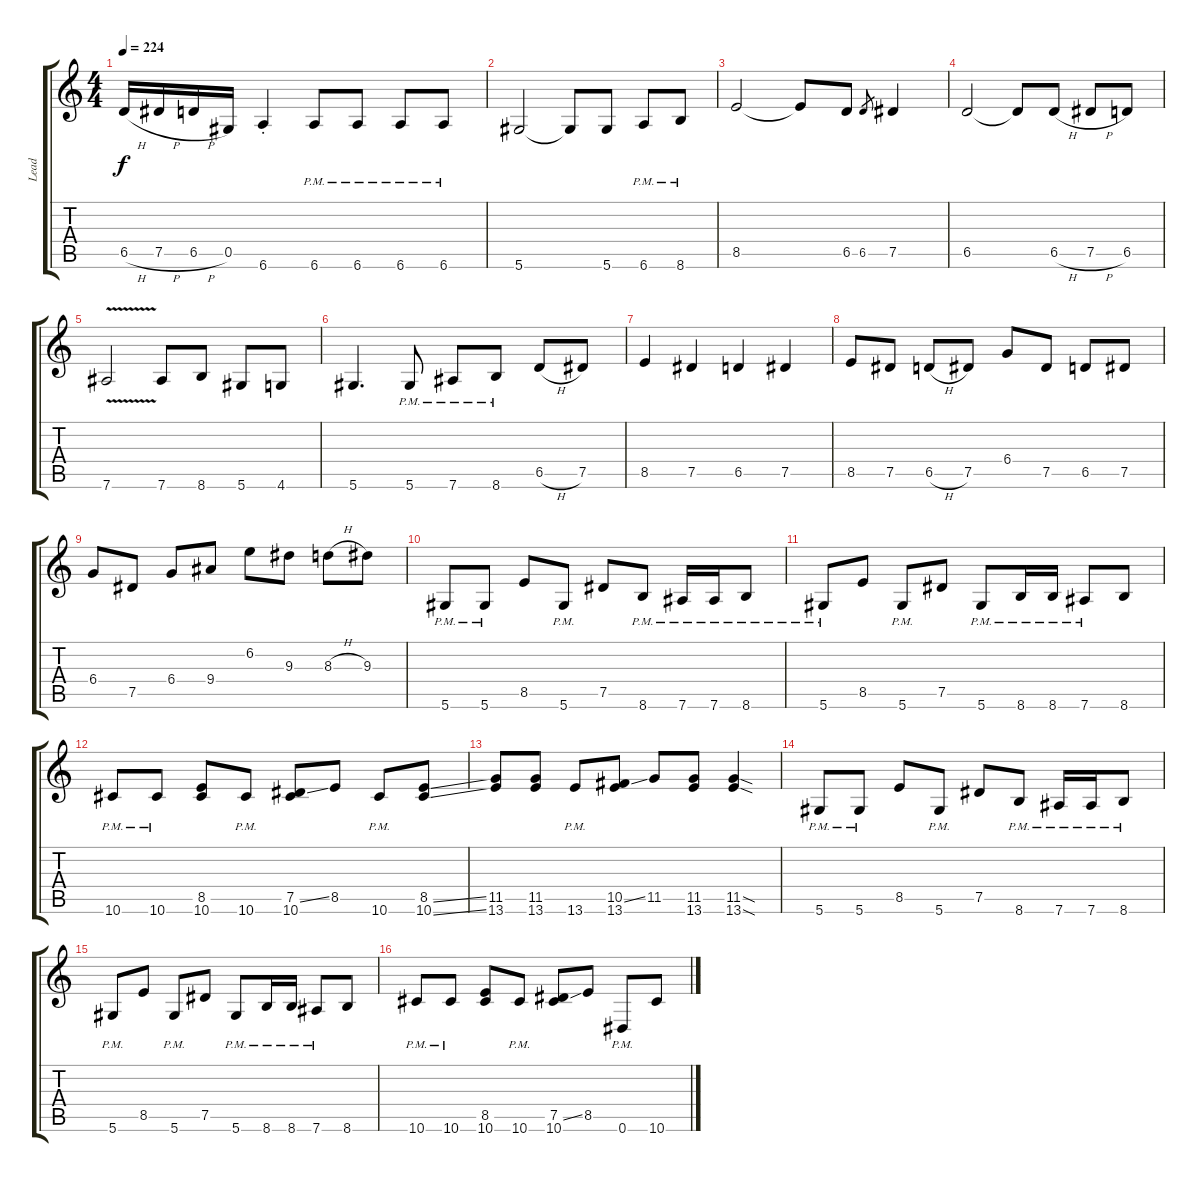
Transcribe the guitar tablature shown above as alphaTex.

\track ("Lead" "Lead") {instrument distortionguitar}
\staff {score tabs}
\tuning (Eb4 Bb3 Gb3 Db3 Ab2 Eb2) {hide}
\ts (4 4)
\tempo 224
\clef g2
\ks c
6.5{h}.16{dy f} 7.5{h}.16 6.5{h}.16 0.5.16 6.6{st}.4 6.6{pm}.8 6.6{pm}.8 6.6{pm}.8 6.6{pm}.8 |
5.6.2 5.6{t}.8 5.6.8 6.6{pm}.8 8.6{pm}.8 |
8.5.2 8.5{t}.8 6.5.8 6.5.8{gr} 7.5.4 |
6.5.2 6.5{t}.8 6.5{h}.8 7.5{h}.8 6.5.8 |
7.6{v}.2 7.6.8 8.6.8 5.6.8 4.6.8 |
5.6.4{d} 5.6{pm}.8 7.6{pm}.8 8.6{pm}.8 6.5{h}.8 7.5.8 |
8.5.4 7.5.4 6.5.4 7.5.4 |
8.5.8 7.5.8 6.5{h}.8 7.5.8 6.4.8 7.5.8 6.5.8 7.5.8 |
6.4.8 7.5.8 6.4.8 9.4.8 6.2.8 9.3.8 8.3{h}.8 9.3.8 |
5.6{pm}.8 5.6{pm}.8 8.5.8 5.6{pm}.8 7.5.8 8.6{pm}.8 7.6{pm}.16 7.6{pm}.16 8.6{pm}.8 |
5.6{pm}.8 8.5.8 5.6{pm}.8 7.5.8 5.6{pm}.8 8.6{pm}.16 8.6{pm}.16 7.6{pm}.8 8.6.8 |
10.6{pm}.8 10.6{pm}.8 (8.5 10.6).8 10.6{pm}.8 (7.5{ss} 10.6).8 8.5.8 10.6{pm}.8 (8.5{ss} 10.6{ss}).8 |
(11.5 13.6).8 (11.5 13.6).8 13.6{pm}.8 (10.5{ss} 13.6).8 11.5.8 (11.5 13.6).8 (11.5{sod} 13.6{sod}).4 |
5.6{pm}.8 5.6{pm}.8 8.5.8 5.6{pm}.8 7.5.8 8.6{pm}.8 7.6{pm}.16 7.6{pm}.16 8.6{pm}.8 |
5.6{pm}.8 8.5.8 5.6{pm}.8 7.5.8 5.6{pm}.8 8.6{pm}.16 8.6{pm}.16 7.6{pm}.8 8.6.8 |
10.6{pm}.8 10.6{pm}.8 (8.5 10.6).8 10.6{pm}.8 (7.5{ss} 10.6).8 8.5.8 0.6{pm}.8 10.6{ss}.8
